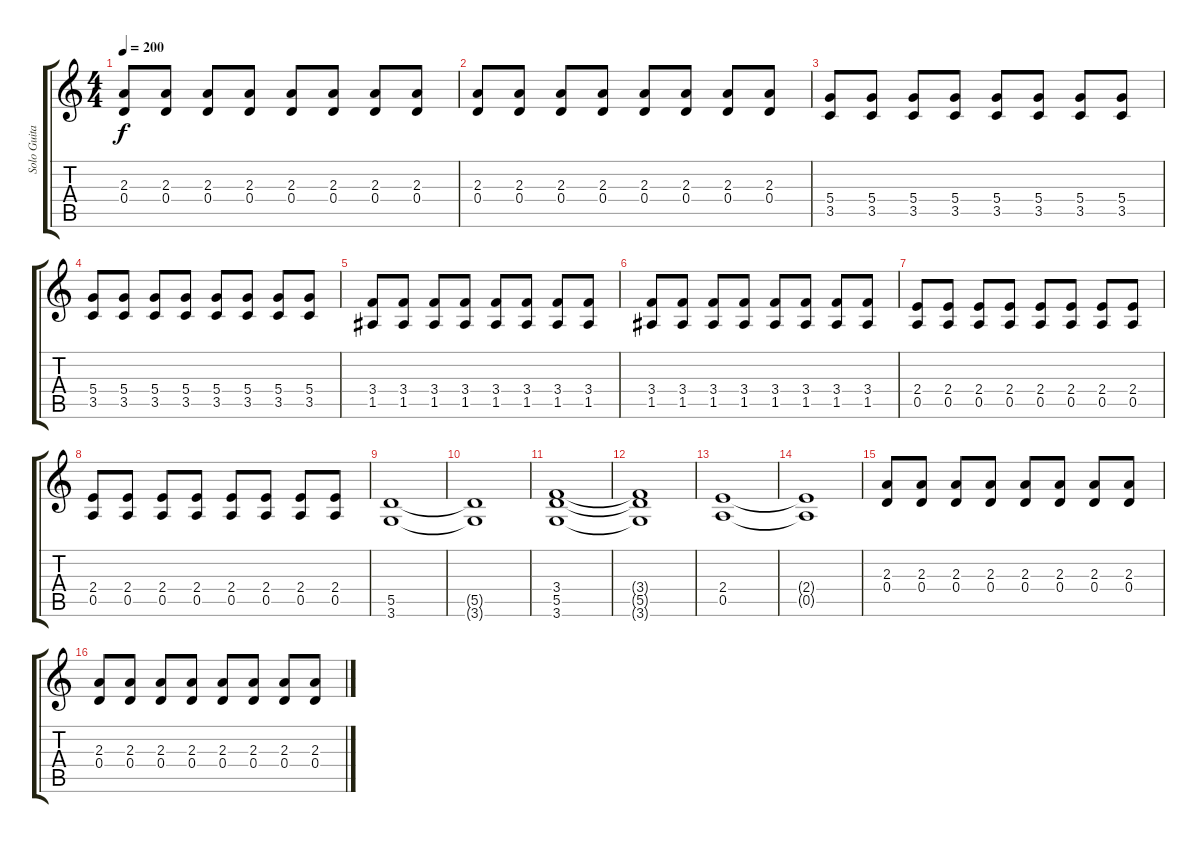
\track ("Solo Guitar" "Solo Guita") {instrument overdrivenguitar}
\staff {score tabs}
\tuning (E4 B3 G3 D3 A2 E2) {hide}
\ts (4 4)
\tempo 200
\clef g2
\ks c
(2.3 0.4).8{dy f volume 14} (2.3 0.4).8 (2.3 0.4).8 (2.3 0.4).8 (2.3 0.4).8 (2.3 0.4).8 (2.3 0.4).8 (2.3 0.4).8 |
(2.3 0.4).8 (2.3 0.4).8 (2.3 0.4).8 (2.3 0.4).8 (2.3 0.4).8 (2.3 0.4).8 (2.3 0.4).8 (2.3 0.4).8 |
(5.4 3.5).8 (5.4 3.5).8 (5.4 3.5).8 (5.4 3.5).8 (5.4 3.5).8 (5.4 3.5).8 (5.4 3.5).8 (5.4 3.5).8 |
(5.4 3.5).8 (5.4 3.5).8 (5.4 3.5).8 (5.4 3.5).8 (5.4 3.5).8 (5.4 3.5).8 (5.4 3.5).8 (5.4 3.5).8 |
(3.4 1.5).8 (3.4 1.5).8 (3.4 1.5).8 (3.4 1.5).8 (3.4 1.5).8 (3.4 1.5).8 (3.4 1.5).8 (3.4 1.5).8 |
(3.4 1.5).8 (3.4 1.5).8 (3.4 1.5).8 (3.4 1.5).8 (3.4 1.5).8 (3.4 1.5).8 (3.4 1.5).8 (3.4 1.5).8 |
(2.4 0.5).8 (2.4 0.5).8 (2.4 0.5).8 (2.4 0.5).8 (2.4 0.5).8 (2.4 0.5).8 (2.4 0.5).8 (2.4 0.5).8 |
(2.4 0.5).8 (2.4 0.5).8 (2.4 0.5).8 (2.4 0.5).8 (2.4 0.5).8 (2.4 0.5).8 (2.4 0.5).8 (2.4 0.5).8 |
(5.5 3.6).1 |
(5.5{t} 3.6{t}).1 |
(3.4 5.5 3.6).1 |
(3.4{t} 5.5{t} 3.6{t}).1 |
(2.4 0.5).1 |
(2.4{t} 0.5{t}).1 |
(2.3 0.4).8{volume 14} (2.3 0.4).8 (2.3 0.4).8 (2.3 0.4).8 (2.3 0.4).8 (2.3 0.4).8 (2.3 0.4).8 (2.3 0.4).8 |
(2.3 0.4).8 (2.3 0.4).8 (2.3 0.4).8 (2.3 0.4).8 (2.3 0.4).8 (2.3 0.4).8 (2.3 0.4).8 (2.3 0.4).8
